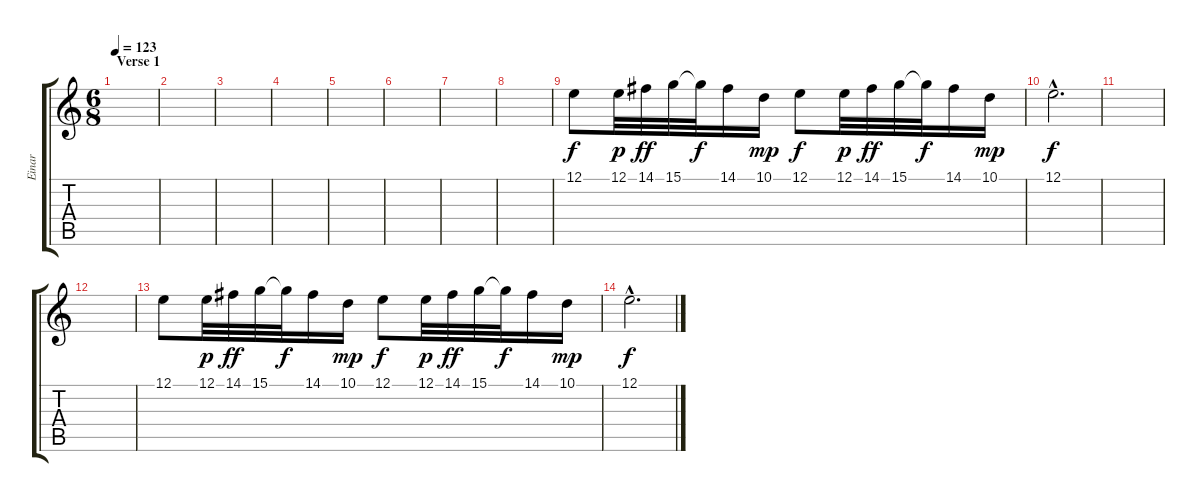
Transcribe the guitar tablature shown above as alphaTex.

\track ("Einar" "Einar") {instrument electricgrandpiano}
\staff {score tabs}
\tuning (E4 B3 G3 D3 A2 E2) {hide}
\ts (6 8)
\section ("" "Verse 1")
\tempo 123
\clef g2
\ks c
|
|
|
|
|
|
|
|
12.1.8 12.1.32{dy p} 14.1.32{dy ff} 15.1.32 15.1{t}.32{dy f} 14.1.16 10.1.16{dy mp} 12.1.8{dy f} 12.1.32{dy p} 14.1.32{dy ff} 15.1.32 15.1{t}.32{dy f} 14.1.16 10.1.16{dy mp} |
12.1{hac}.2{d dy f} |
|
|
12.1.8 12.1.32{dy p} 14.1.32{dy ff} 15.1.32 15.1{t}.32{dy f} 14.1.16 10.1.16{dy mp} 12.1.8{dy f} 12.1.32{dy p} 14.1.32{dy ff} 15.1.32 15.1{t}.32{dy f} 14.1.16 10.1.16{dy mp} |
12.1{hac}.2{d dy f}
